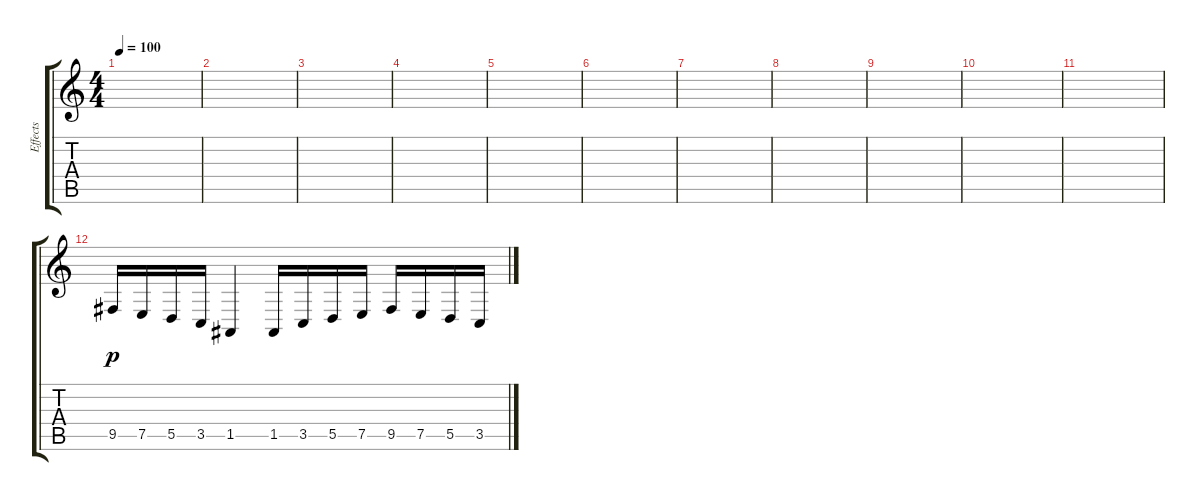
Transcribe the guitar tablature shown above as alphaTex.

\track ("Effects" "Effects") {instrument guitarfretnoise}
\staff {score tabs}
\tuning (E4 B3 G3 D3 A2 E2) {hide}
\ts (4 4)
\tempo 100
\clef g2
\ks c
|
|
|
|
|
|
|
|
|
|
|
9.5.16{dy p} 7.5.16 5.5.16 3.5.16 1.5.4 1.5.16 3.5.16 5.5.16 7.5.16 9.5.16 7.5.16 5.5.16 3.5.16
